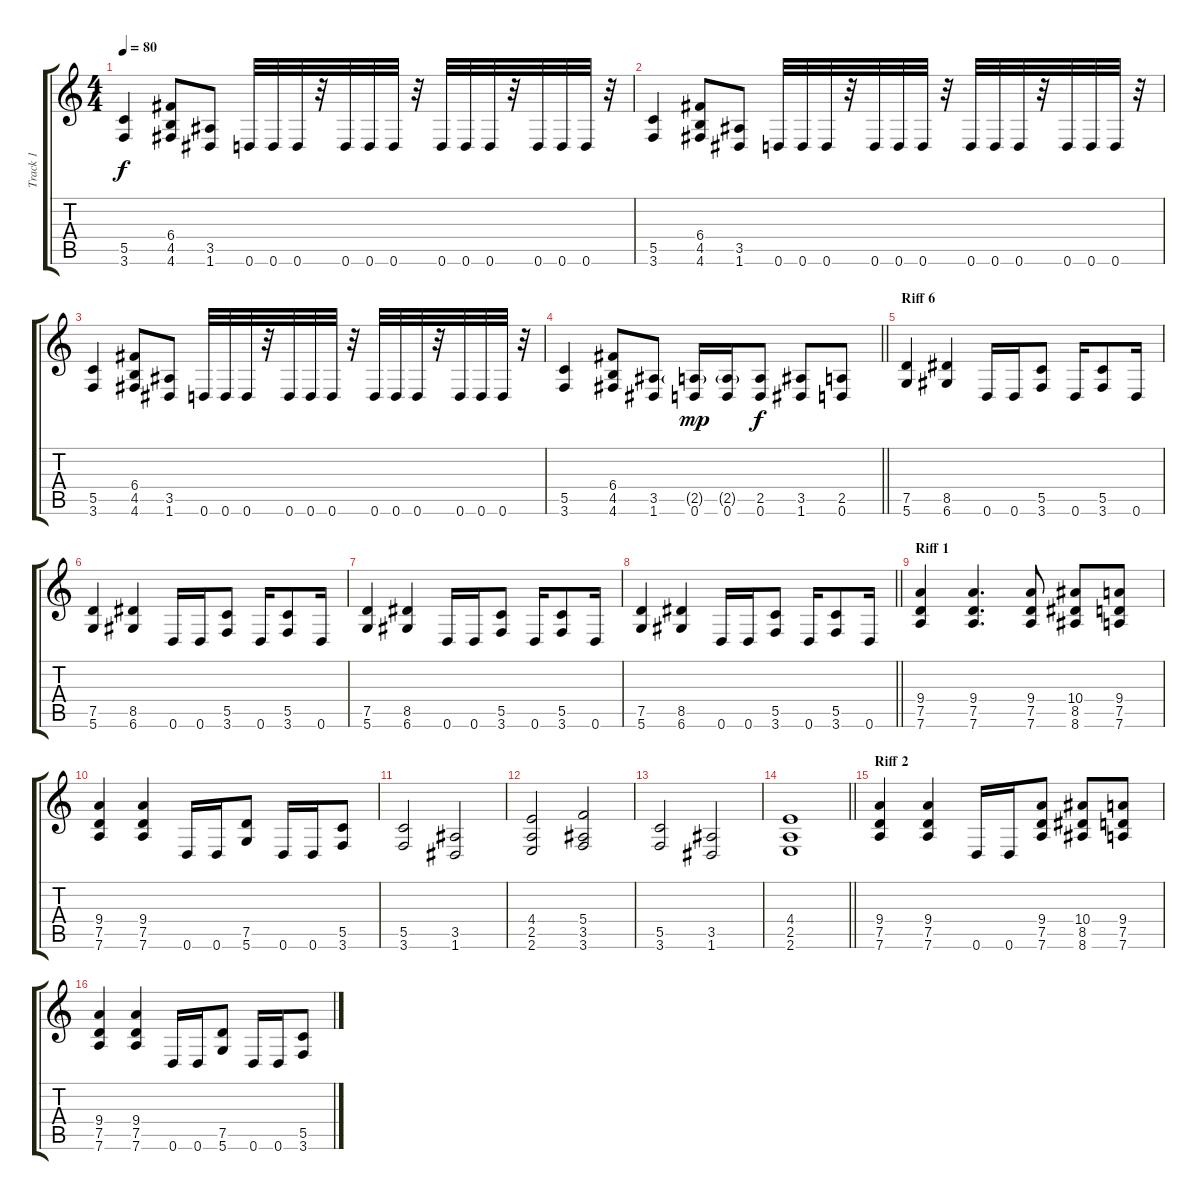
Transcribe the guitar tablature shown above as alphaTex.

\track ("Track 1" "Track 1") {instrument distortionguitar}
\staff {score tabs}
\tuning (D4 A3 F3 C3 G2 D2) {hide}
\ts (4 4)
\tempo 80
\clef g2
\ks c
(5.5 3.6).4{dy f} (6.4 4.5 4.6).8 (3.5 1.6).8 0.6.32 0.6.32 0.6.32 r.32 0.6.32 0.6.32 0.6.32 r.32 0.6.32 0.6.32 0.6.32 r.32 0.6.32 0.6.32 0.6.32 r.32 |
(5.5 3.6).4 (6.4 4.5 4.6).8 (3.5 1.6).8 0.6.32 0.6.32 0.6.32 r.32 0.6.32 0.6.32 0.6.32 r.32 0.6.32 0.6.32 0.6.32 r.32 0.6.32 0.6.32 0.6.32 r.32 |
(5.5 3.6).4 (6.4 4.5 4.6).8 (3.5 1.6).8 0.6.32 0.6.32 0.6.32 r.32 0.6.32 0.6.32 0.6.32 r.32 0.6.32 0.6.32 0.6.32 r.32 0.6.32 0.6.32 0.6.32 r.32 |
\barLineRight lightlight
(5.5 3.6).4 (6.4 4.5 4.6).8 (3.5 1.6).8 (2.5{g} 0.6).16{dy mp} (2.5{g} 0.6).16 (2.5 0.6).8{dy f} (3.5 1.6).8 (2.5 0.6).8 |
\section ("" "Riff 6")
(7.5 5.6).4 (8.5 6.6).4 0.6.16 0.6.16 (5.5 3.6).8 0.6.16 (5.5 3.6).8 0.6.16 |
(7.5 5.6).4 (8.5 6.6).4 0.6.16 0.6.16 (5.5 3.6).8 0.6.16 (5.5 3.6).8 0.6.16 |
(7.5 5.6).4 (8.5 6.6).4 0.6.16 0.6.16 (5.5 3.6).8 0.6.16 (5.5 3.6).8 0.6.16 |
\barLineRight lightlight
(7.5 5.6).4 (8.5 6.6).4 0.6.16 0.6.16 (5.5 3.6).8 0.6.16 (5.5 3.6).8 0.6.16 |
\section ("" "Riff 1")
(9.4 7.5 7.6).4 (9.4 7.5 7.6).4{d} (9.4 7.5 7.6).8 (10.4 8.5 8.6).8 (9.4 7.5 7.6).8 |
(9.4 7.5 7.6).4 (9.4 7.5 7.6).4 0.6.16 0.6.16 (7.5 5.6).8 0.6.16 0.6.16 (5.5 3.6).8 |
(5.5 3.6).2 (3.5 1.6).2 |
(4.4 2.5 2.6).2 (5.4 3.5 3.6).2 |
(5.5 3.6).2 (3.5 1.6).2 |
\barLineRight lightlight
(4.4 2.5 2.6).1 |
\section ("" "Riff 2")
(9.4 7.5 7.6).4 (9.4 7.5 7.6).4 0.6.16 0.6.16 (9.4 7.5 7.6).8 (10.4 8.5 8.6).8 (9.4 7.5 7.6).8 |
(9.4 7.5 7.6).4 (9.4 7.5 7.6).4 0.6.16 0.6.16 (7.5 5.6).8 0.6.16 0.6.16 (5.5 3.6).8
